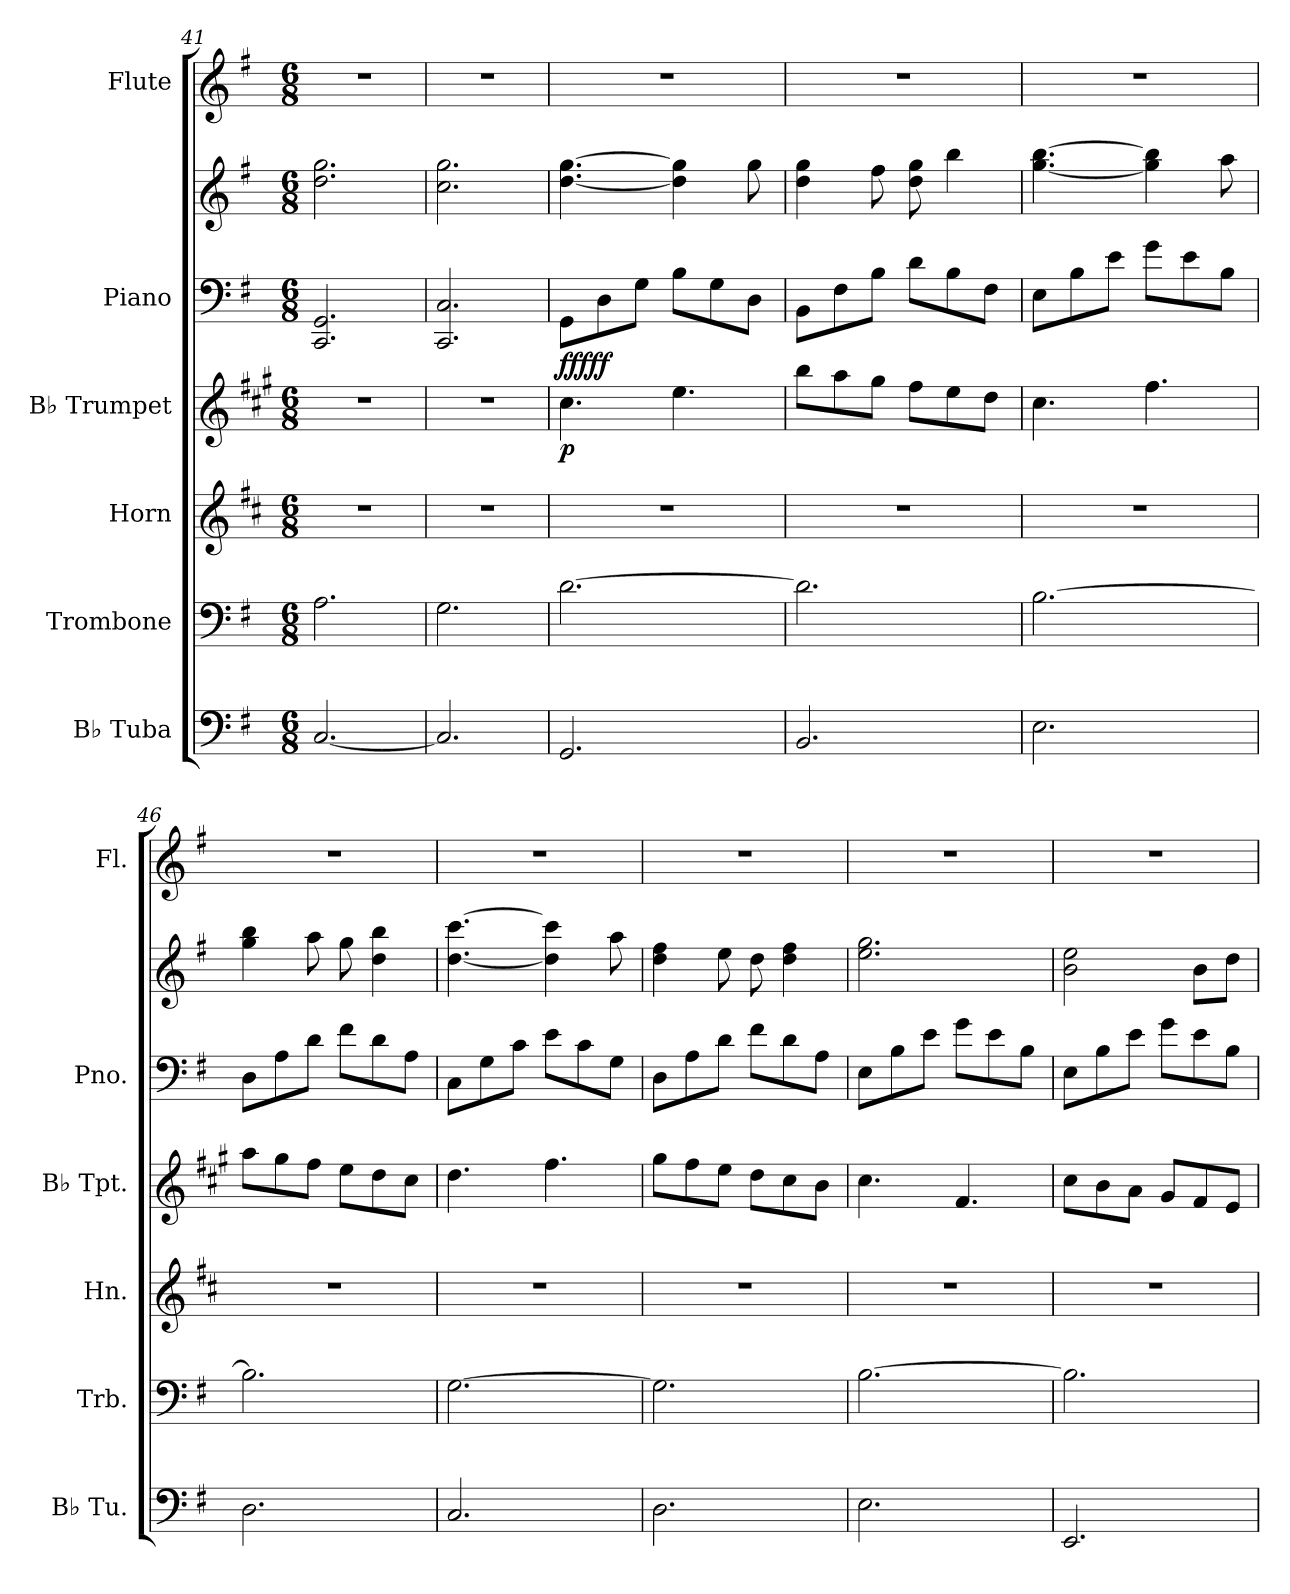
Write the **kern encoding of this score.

**kern	**kern	**kern	**kern	**dynam	**kern	**kern	**dynam	**kern
*part6	*part5	*part4	*part3	*part3	*part2	*part2	*part2	*part1
*staff7	*staff6	*staff5	*staff4	*staff4	*staff3	*staff2	*staff2/3	*staff1
*I"B♭ Tuba	*I"Trombone	*I"Horn	*I"B♭ Trumpet	*	*I"Piano	*	*	*I"Flute
*I'B♭ Tu.	*I'Trb.	*I'Hn.	*I'B♭ Tpt.	*	*I'Pno.	*	*	*I'Fl.
*clefF4	*clefF4	*clefG2	*clefG2	*	*clefF4	*clefG2	*	*clefG2
*	*	*ITrd4c7	*ITrd1c2	*	*	*	*	*
*k[f#]	*k[f#]	*k[f#]	*k[f#]	*	*k[f#]	*k[f#]	*	*k[f#]
*G:	*G:	*G:	*G:	*	*G:	*G:	*	*G:
*M6/8	*M6/8	*M6/8	*M6/8	*	*M6/8	*M6/8	*	*M6/8
=41	=41	=41	=41	=41	=41	=41	=41	=41
[2.C/	2.A\	2.r	2.r	.	2.CC/ 2.GG/	2.dd\ 2.gg\	.	2.r
=42	=42	=42	=42	=42	=42	=42	=42	=42
2.C/]	2.G\	2.r	2.r	.	2.CC/ 2.C/	2.cc\ 2.gg\	.	2.r
=43	=43	=43	=43	=43	=43	=43	=43	=43
!	!	!	!	!LO:DY:b	!	!	!LO:DY:b=2	!
!	!	!	!	!	!	!	!LO:DY:n=1:b	!
2.GG/	[2.d\	2.r	4.b\	p	8GG\L	[4.dd\ [4.gg\	ff fff	2.r
.	.	.	.	.	8D\	.	.	.
.	.	.	.	.	8G\J	.	.	.
.	.	.	4.dd\	.	8B\L	4dd\] 4gg\]	.	.
.	.	.	.	.	8G\	.	.	.
.	.	.	.	.	8D\J	8gg\	.	.
=44	=44	=44	=44	=44	=44	=44	=44	=44
2.BB/	2.d\]	2.r	8aa\L	.	8BB\L	4dd\ 4gg\	.	2.r
.	.	.	8gg\	.	8F#\	.	.	.
.	.	.	8ff#\J	.	8B\J	8ff#\	.	.
.	.	.	8ee\L	.	8d\L	8dd\ 8gg\	.	.
.	.	.	8dd\	.	8B\	4bb\	.	.
.	.	.	8cc\J	.	8F#\J	.	.	.
=45	=45	=45	=45	=45	=45	=45	=45	=45
2.E\	[2.B\	2.r	4.b\	.	8E\L	[4.gg\ [4.bb\	.	2.r
.	.	.	.	.	8B\	.	.	.
.	.	.	.	.	8e\J	.	.	.
.	.	.	4.ee\	.	8g\L	4gg\] 4bb\]	.	.
.	.	.	.	.	8e\	.	.	.
.	.	.	.	.	8B\J	8aa\	.	.
!!LO:PB:g=z
=46	=46	=46	=46	=46	=46	=46	=46	=46
2.D\	2.B\]	2.r	8gg\L	.	8D\L	4gg\ 4bb\	.	2.r
.	.	.	8ff#\	.	8A\	.	.	.
.	.	.	8ee\J	.	8d\J	8aa\	.	.
.	.	.	8dd\L	.	8f#\L	8gg\	.	.
.	.	.	8cc\	.	8d\	4dd\ 4bb\	.	.
.	.	.	8b\J	.	8A\J	.	.	.
=47	=47	=47	=47	=47	=47	=47	=47	=47
2.C/	[2.G\	2.r	4.cc\	.	8C\L	[4.dd\ [4.ccc\	.	2.r
.	.	.	.	.	8G\	.	.	.
.	.	.	.	.	8c\J	.	.	.
.	.	.	4.ee\	.	8e\L	4dd\] 4ccc\]	.	.
.	.	.	.	.	8c\	.	.	.
.	.	.	.	.	8G\J	8aa\	.	.
=48	=48	=48	=48	=48	=48	=48	=48	=48
2.D\	2.G\]	2.r	8ff#\L	.	8D\L	4dd\ 4ff#\	.	2.r
.	.	.	8ee\	.	8A\	.	.	.
.	.	.	8dd\J	.	8d\J	8ee\	.	.
.	.	.	8cc\L	.	8f#\L	8dd\	.	.
.	.	.	8b\	.	8d\	4dd\ 4ff#\	.	.
.	.	.	8a\J	.	8A\J	.	.	.
=49	=49	=49	=49	=49	=49	=49	=49	=49
2.E\	[2.B\	2.r	4.b\	.	8E\L	2.ee\ 2.gg\	.	2.r
.	.	.	.	.	8B\	.	.	.
.	.	.	.	.	8e\J	.	.	.
.	.	.	4.e/	.	8g\L	.	.	.
.	.	.	.	.	8e\	.	.	.
.	.	.	.	.	8B\J	.	.	.
=50	=50	=50	=50	=50	=50	=50	=50	=50
2.EE/	2.B\]	2.r	8b\L	.	8E\L	2b\ 2ee\	.	2.r
.	.	.	8a\	.	8B\	.	.	.
.	.	.	8g\J	.	8e\J	.	.	.
.	.	.	8f#/L	.	8g\L	.	.	.
.	.	.	8e/	.	8e\	8b\L	.	.
.	.	.	8d/J	.	8B\J	8dd\J	.	.
=	=	=	=	=	=	=	=	=
*-	*-	*-	*-	*-	*-	*-	*-	*-
